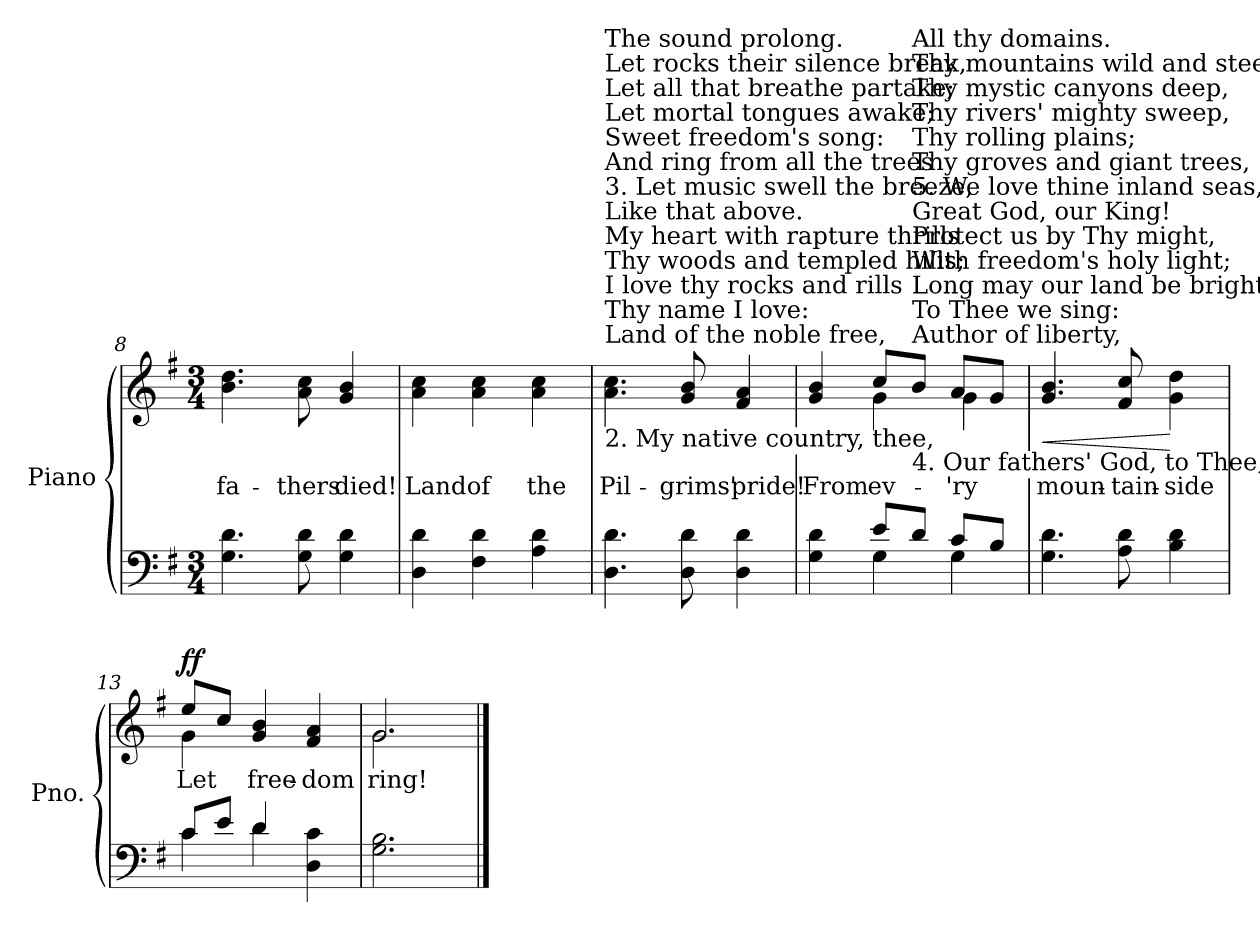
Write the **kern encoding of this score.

**kern	**kern	**text	**dynam
*part1	*part1	*part1	*part1
*staff2	*staff1	*staff1	*staff1/2
*I"Piano	*	*	*
*I'Pno.	*	*	*
*clefF4	*clefG2	*	*
*k[f#]	*k[f#]	*	*
*G:	*G:	*	*
*M3/4	*M3/4	*	*
=8	=8	=8	=8
!	!	!LO:LY:b:color=#000000	!
4.Gi\ 4.di	4.bi\ 4.ddi	fa-	.
!	!	!LO:LY:b:color=#000000	!
8Gi\ 8di	8ai\ 8cci	-thers	.
!	!	!LO:LY:b:color=#000000	!
4Gi\ 4di	4gi/ 4bi	died!	.
=9	=9	=9	=9
!	!	!LO:LY:b:color=#000000	!
4Di\ 4di	4ai\ 4cci	Land	.
!	!	!LO:LY:b:color=#000000	!
4F#i\ 4di	4ai\ 4cci	of	.
!	!	!LO:LY:b:color=#000000	!
4Ai\ 4di	4ai\ 4cci	the	.
!!LO:LB:g=z
=10	=10	=10	=10
!	!LO:TX:b:t=2. My native country, thee,	!	!
!	!LO:TX:t=Land of the noble free,	!	!
!	!LO:TX:t=Thy name I love&colon;	!	!
!	!LO:TX:t=I love thy rocks and rills	!	!
!	!LO:TX:t=Thy woods and templed hills;	!	!
!	!LO:TX:t=My heart with rapture thrills	!	!
!	!LO:TX:t=Like that above.	!	!
!	!LO:TX:t=3. Let music swell the breeze,	!	!
!	!LO:TX:t=And ring from all the trees	!	!
!	!LO:TX:t=Sweet freedom's song&colon;	!	!
!	!LO:TX:t=Let mortal tongues awake;	!	!
!	!LO:TX:t=Let all that breathe partake;	!	!
!	!LO:TX:t=Let rocks their silence break,	!	!
!	!LO:TX:t=The sound prolong.	!	!
!	!	!LO:LY:b:color=#000000	!
4.Di\ 4.di	4.ai\ 4.cci	Pil-	.
!	!	!LO:LY:b:color=#000000	!
8Di\ 8di	8gi/ 8bi	-grims'	.
!	!	!LO:LY:b:color=#000000	!
4Di\ 4di	4f#i/ 4ai	pride!	.
=11	=11	=11	=11
*^	*	*	*
!	!	!	!LO:LY:b:color=#000000	!
*	*	*^	*	*
4Gi\ 4di	4ryy	4gi/ 4bi	4ryy	From	.
!	!	!	!	!LO:LY:b:color=#000000	!
8ei/L	4Gi\	8cci/L	4gi\	ev-	.
!	!	!LO:TX:b:t=4. Our fathers' God, to Thee,	!	!	!
!	!	!LO:TX:t=Author of liberty,	!	!	!
!	!	!LO:TX:t=To Thee we sing&colon;	!	!	!
!	!	!LO:TX:t=Long may our land be bright	!	!	!
!	!	!LO:TX:t=With freedom's holy light;	!	!	!
!	!	!LO:TX:t=Protect us by Thy might,	!	!	!
!	!	!LO:TX:t=Great God, our King!	!	!	!
!	!	!LO:TX:t=5. We love thine inland seas,	!	!	!
!	!	!LO:TX:t=Thy groves and giant trees,	!	!	!
!	!	!LO:TX:t=Thy rolling plains;	!	!	!
!	!	!LO:TX:t=Thy rivers' mighty sweep,	!	!	!
!	!	!LO:TX:t=Thy mystic canyons deep,	!	!	!
!	!	!LO:TX:t=Thy mountains wild and steep,--	!	!	!
!	!	!LO:TX:t=All thy domains.	!	!	!
8di/J	.	8bi/J	.	.	.
!	!	!	!	!LO:LY:b:color=#000000	!
8ci/L	4Gi\	8ai/L	4gi\	-'ry	.
8Bi/J	.	8gi/J	.	.	.
*v	*v	*	*	*	*
*	*v	*v	*	*
=12	=12	=12	=12
!	!	!LO:LY:b:color=#000000	!LO:HP:b
4.Gi\ 4.di	4.gi/ 4.bi	moun-	<
!	!	!LO:LY:b:color=#000000	!
8Ai\ 8di	8f#i/ 8cci	-tain-	.
!	!	!LO:LY:b:color=#000000	!
4Bi\ 4di	4gi\ 4ddi	-side	[
=13	=13	=13	=13
*^	*	*	*
!	!	!LO:TX:b:t=6. Thy silver Eastern strands,	!	!
!	!	!LO:TX:t=Thy Golden Gate that stands	!	!
!	!	!LO:TX:t=Fronting the West;	!	!
!	!	!LO:TX:t=Thy flowery Southland fair,	!	!
!	!	!LO:TX:t=Thy North's sweet, crystal air&colon;	!	!
!	!	!LO:TX:t=O Land beyond compare,	!	!
!	!	!LO:TX:t=We love thee best!	!	!
!	!	!	!LO:LY:b:color=#000000	!
*	*	*^	*	*
8ci/L	4ci\	8eei/L	4gi\	Let	ff
8ei/J	.	8cci/J	.	.	.
!	!	!	!	!LO:LY:b:color=#000000	!
4di/	4di\	4gi/ 4bi	4ryy	free-	.
!	!	!	!	!LO:LY:b:color=#000000	!
4Di\ 4ci	4ryy	4f#i/ 4ai	4ryy	-dom	.
*v	*v	*	*	*	*
=14	=14	=14	=14	=14
*^	*	*	*	*
!	!	!	!	!LO:LY:b:color=#000000	!
*v	*v	*	*	*	*
2.Gi\ 2.Bi	2.gi/	2.gi\	ring!	.
*	*v	*v	*	*
==	==	==	==
*-	*-	*-	*-
